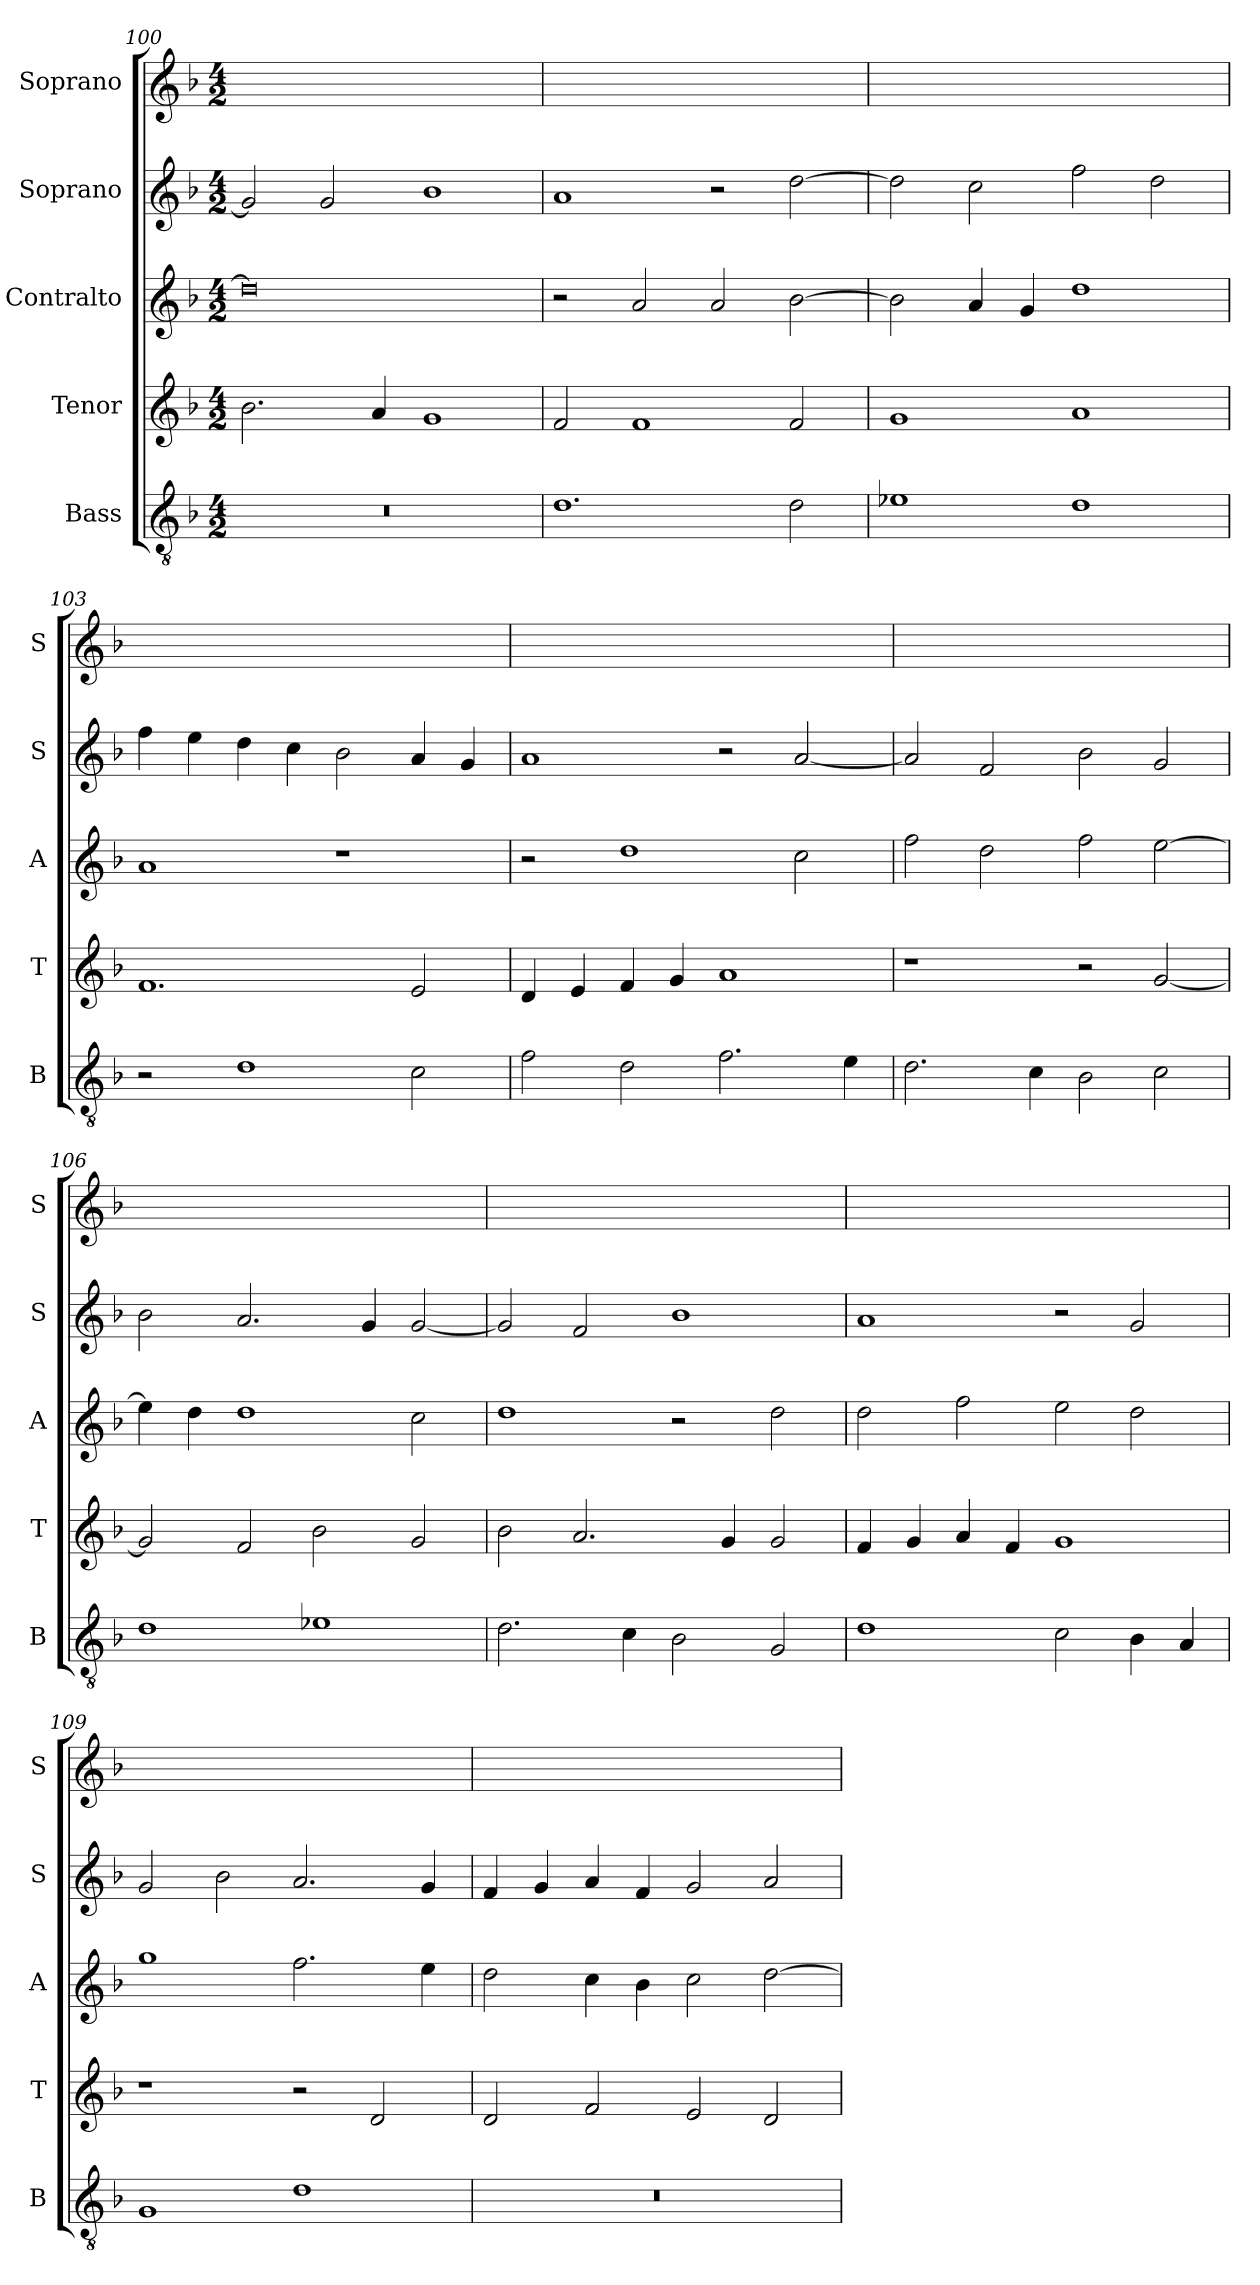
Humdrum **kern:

**kern	**kern	**kern	**kern	**kern
*part5	*part4	*part3	*part2	*part1
*staff5	*staff4	*staff3	*staff2	*staff1
*I"Bass	*I"Tenor	*I"Contralto	*I"Soprano	*I"Soprano
*I'B	*I'T	*I'A	*I'S	*I'S
*clefGv2	*clefG2	*clefG2	*clefG2	*clefG2
*k[b-]	*k[b-]	*k[b-]	*k[b-]	*k[b-]
*G:dor	*G:dor	*G:dor	*G:dor	*G:dor
*M4/2	*M4/2	*M4/2	*M4/2	*M4/2
=100	=100	=100	=100	=100
0r	2.b-	0dd]	2g]	0ryy
.	.	.	2g	.
.	4a	.	.	.
.	1g	.	1b-	.
=101	=101	=101	=101	=101
1.d	2f	2r	1a	0ryy
.	1f	2a	.	.
.	.	2a	2r	.
2d	2f	[2b-	[2dd	.
=102	=102	=102	=102	=102
1e-X	1g	2b-]	2dd]	0ryy
.	.	4a	2cc	.
.	.	4g	.	.
1d	1a	1dd	2ff	.
.	.	.	2dd	.
=103	=103	=103	=103	=103
2r	1.f	1a	4ff	0ryy
.	.	.	4ee	.
1d	.	.	4dd	.
.	.	.	4cc	.
.	.	1r	2b-	.
2c	2e	.	4a	.
.	.	.	4g	.
=104	=104	=104	=104	=104
2f	4d	2r	1a	0ryy
.	4e	.	.	.
2d	4f	1dd	.	.
.	4g	.	.	.
2.f	1a	.	2r	.
.	.	2cc	[2a	.
4e	.	.	.	.
=105	=105	=105	=105	=105
2.d	1r	2ff	2a]	0ryy
.	.	2dd	2f	.
4c	.	.	.	.
2B-	2r	2ff	2b-	.
2c	[2g	[2ee	2g	.
=106	=106	=106	=106	=106
1d	2g]	4ee]	2b-	0ryy
.	.	4dd	.	.
.	2f	1dd	2.a	.
1e-X	2b-	.	.	.
.	.	.	4g	.
.	2g	2cc	[2g	.
=107	=107	=107	=107	=107
2.d	2b-	1dd	2g]	0ryy
.	2.a	.	2f	.
4c	.	.	.	.
2B-	.	2r	1b-	.
.	4g	.	.	.
2G	2g	2dd	.	.
=108	=108	=108	=108	=108
1d	4f	2dd	1a	0ryy
.	4g	.	.	.
.	4a	2ff	.	.
.	4f	.	.	.
2c	1g	2ee	2r	.
4B-	.	2dd	2g	.
4A	.	.	.	.
=109	=109	=109	=109	=109
1G	1r	1gg	2g	0ryy
.	.	.	2b-	.
1d	2r	2.ff	2.a	.
.	2d	.	.	.
.	.	4ee	4g	.
=110	=110	=110	=110	=110
0r	2d	2dd	4f	0ryy
.	.	.	4g	.
.	2f	4cc	4a	.
.	.	4b-	4f	.
.	2e	2cc	2g	.
.	2d	[2dd	2a	.
=	=	=	=	=
*-	*-	*-	*-	*-
